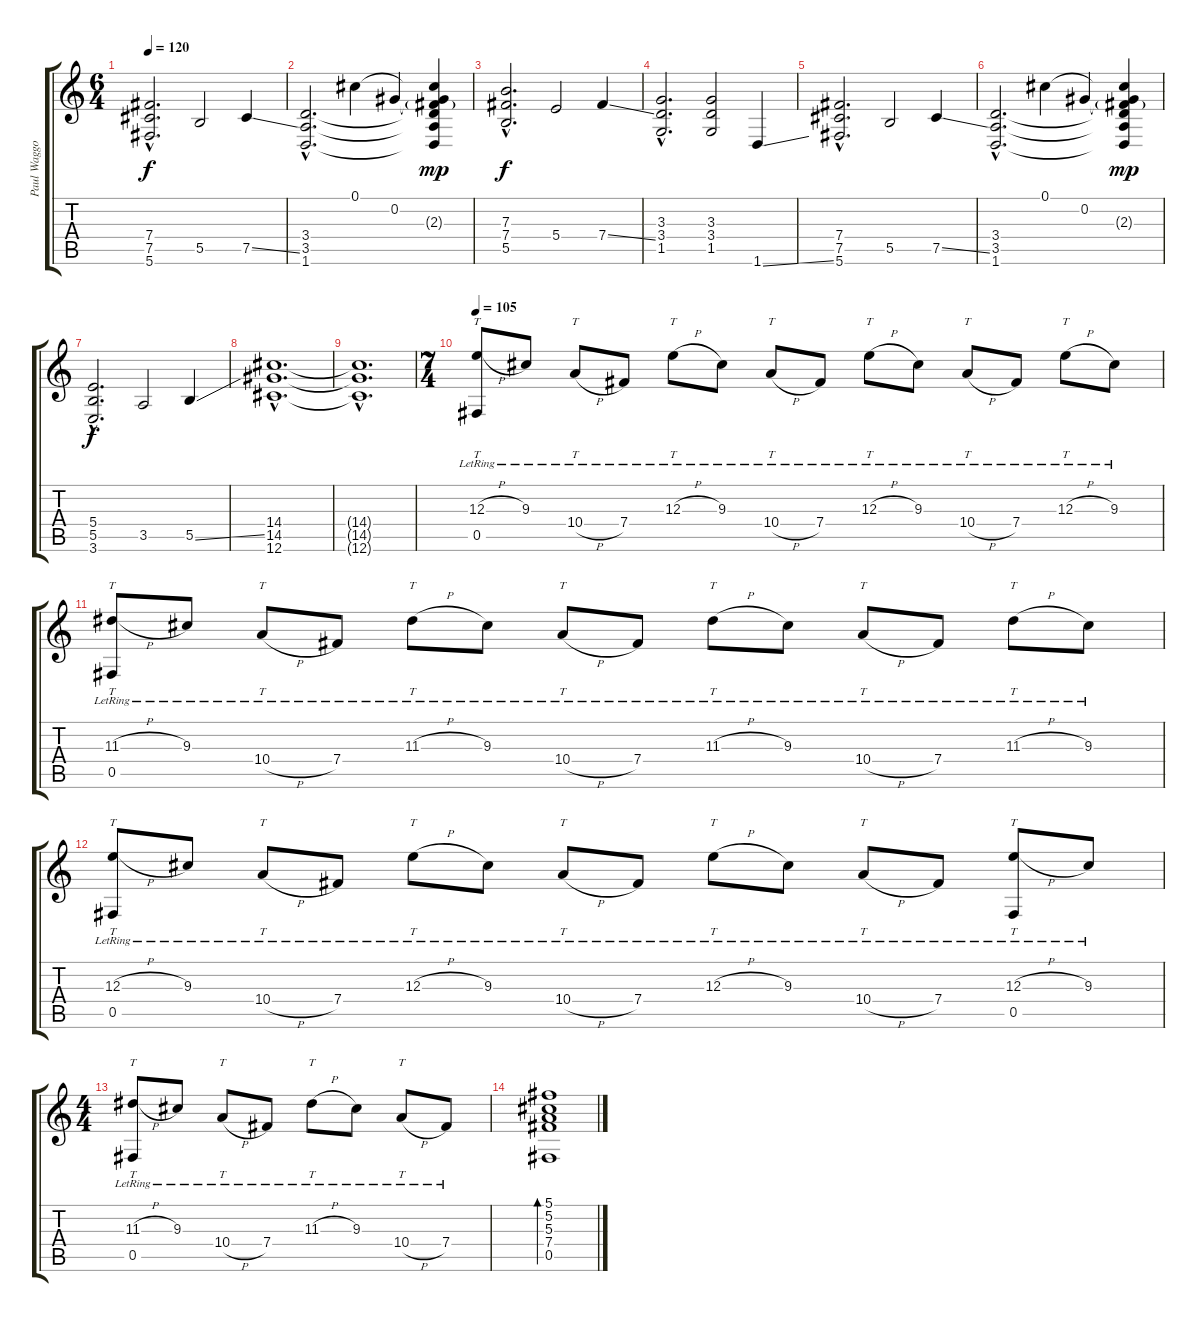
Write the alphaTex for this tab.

\track ("Paul Waggoner - Rhythm" "Paul Waggo") {instrument distortionguitar}
\staff {score tabs}
\tuning (Db4 Ab3 E3 B2 Gb2 Db2) {hide}
\ts (6 4)
\tempo 120
\clef g2
\ks c
(7.4{hac} 7.5{hac} 5.6{hac}).2{d dy f} 5.5.2 7.5{ss}.4 |
(3.4{hac} 3.5{hac} 1.6{hac}).2{d} 0.1.4 0.2.4 (0.1{t} 0.2{t} 2.3{g} 3.4{t} 3.5{t} 1.6{t}).4{dy mp} |
(7.3{hac} 7.4{hac} 5.5{hac}).2{d dy f} 5.4.2 7.4{ss}.4 |
(3.3{hac} 3.4{hac} 1.5{hac}).2{d} (3.3 3.4 1.5).2 1.6{ss}.4 |
(7.4{hac} 7.5{hac} 5.6{hac}).2{d} 5.5.2 7.5{ss}.4 |
(3.4{hac} 3.5{hac} 1.6{hac}).2{d} 0.1.4 0.2.4 (0.1{t} 0.2{t} 2.3{g} 3.4{t} 3.5{t} 1.6{t}).4{dy mp} |
(5.4{hac} 5.5{hac} 3.6{hac}).2{d dy f} 3.5.2 5.5{ss}.4 |
(14.4{hac} 14.5{hac} 12.6{hac}).1{d} |
(14.4{hac t} 14.5{hac t} 12.6{hac t}).1{d volume 7} |
\ts (7 4)
\tempo 105
(12.3{h lr} 0.5{lr}).8{tt volume 14 instrument electricguitarjazz} 9.3{lr}.8 10.4{h lr}.8{tt} 7.4{lr}.8 12.3{h lr}.8{tt} 9.3{lr}.8 10.4{h lr}.8{tt} 7.4{lr}.8 12.3{h lr}.8{tt} 9.3{lr}.8 10.4{h lr}.8{tt} 7.4{lr}.8 12.3{h lr}.8{tt} 9.3{lr}.8 |
(11.3{h lr} 0.5{lr}).8{tt} 9.3{lr}.8 10.4{h lr}.8{tt} 7.4{lr}.8 11.3{h lr}.8{tt} 9.3{lr}.8 10.4{h lr}.8{tt} 7.4{lr}.8 11.3{h lr}.8{tt} 9.3{lr}.8 10.4{h lr}.8{tt} 7.4{lr}.8 11.3{h lr}.8{tt} 9.3{lr}.8 |
(12.3{h lr} 0.5{lr}).8{tt} 9.3{lr}.8 10.4{h lr}.8{tt} 7.4{lr}.8 12.3{h lr}.8{tt} 9.3{lr}.8 10.4{h lr}.8{tt} 7.4{lr}.8 12.3{h lr}.8{tt} 9.3{lr}.8 10.4{h lr}.8{tt} 7.4{lr}.8 (12.3{h lr} 0.5{lr}).8{tt} 9.3{lr}.8 |
\ts (4 4)
(11.3{h lr} 0.5{lr}).8{tt} 9.3{lr}.8 10.4{h lr}.8{tt} 7.4{lr}.8 11.3{h lr}.8{tt} 9.3{lr}.8 10.4{h lr}.8{tt} 7.4{lr}.8 |
(5.1 5.2 5.3 7.4 0.5).1{bd 480}
